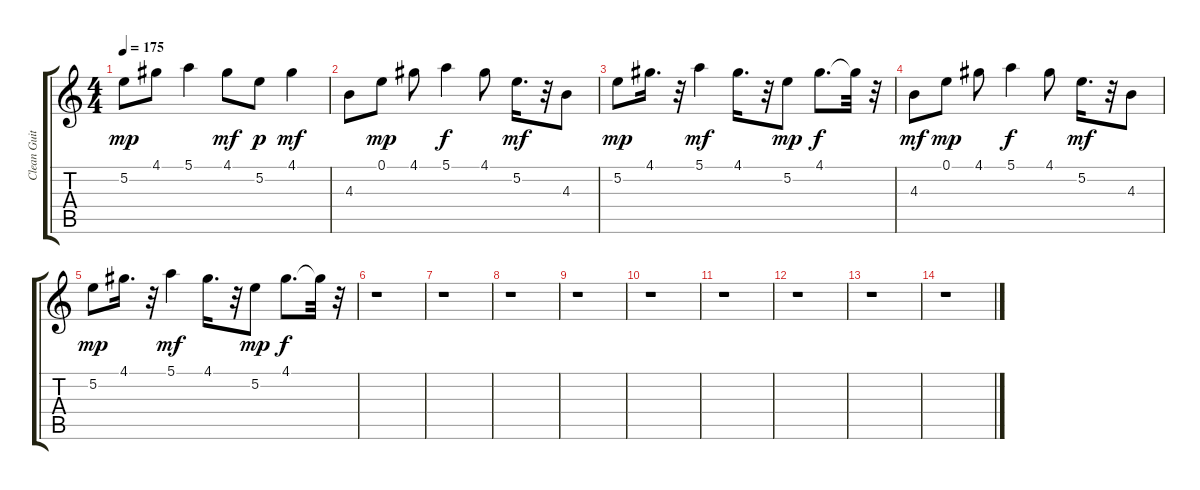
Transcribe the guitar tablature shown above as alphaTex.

\track ("Clean Guitar" "Clean Guit") {instrument electricguitarclean}
\staff {score tabs}
\tuning (E4 B3 G3 D3 A2 E2) {hide}
\ts (4 4)
\tempo 175
\clef g2
\ks c
5.2.8{dy mp} 4.1.8 5.1.4 4.1.8{dy mf} 5.2.8{dy p} 4.1.4{dy mf} |
4.3.8 0.1.8{dy mp} 4.1.8 5.1.4{dy f} 4.1.8 5.2.16{d dy mf} r.32 4.3.8 |
5.2.8{dy mp} 4.1.16{d} r.32 5.1.4{dy mf} 4.1.16{d} r.32 5.2.8{dy mp} 4.1.8{d dy f} 4.1{t}.32 r.32 |
4.3.8{dy mf} 0.1.8{dy mp} 4.1.8 5.1.4{dy f} 4.1.8 5.2.16{d dy mf} r.32 4.3.8 |
5.2.8{dy mp} 4.1.16{d} r.32 5.1.4{dy mf} 4.1.16{d} r.32 5.2.8{dy mp} 4.1.8{d dy f} 4.1{t}.32 r.32 |
r.1 |
r.1 |
r.1 |
r.1 |
r.1 |
r.1 |
r.1 |
r.1 |
r.1
